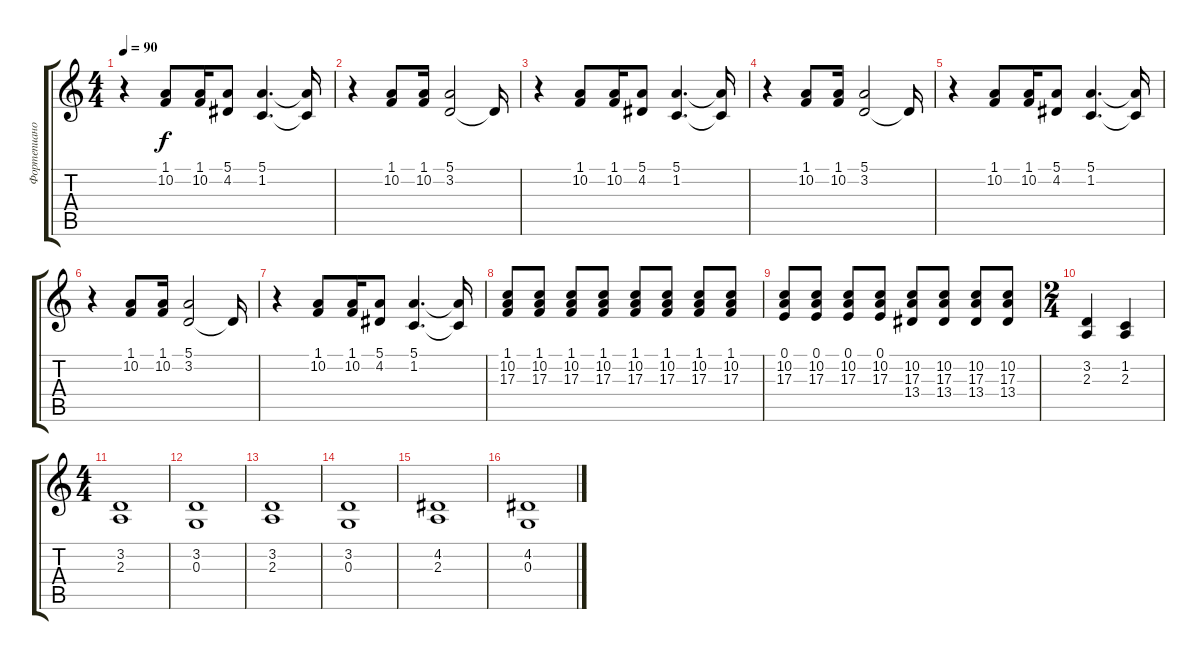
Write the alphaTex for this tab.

\track ("Фортепиано 1" "Фортепиано") {instrument acousticgrandpiano}
\staff {score tabs}
\tuning (E4 B3 G3 D3 A2 E2) {hide}
\ts (4 4)
\tempo 90
\clef g2
\ks c
r.4{dy f} (1.1 10.2).8 (1.1 10.2).16 (5.1 4.2).8 (5.1 1.2).4{d} (5.1{t} 1.2{t}).16 |
r.4 (1.1 10.2).8 (1.1 10.2).16 (5.1 3.2).2 3.2{t}.16 |
r.4 (1.1 10.2).8 (1.1 10.2).16 (5.1 4.2).8 (5.1 1.2).4{d} (5.1{t} 1.2{t}).16 |
r.4 (1.1 10.2).8 (1.1 10.2).16 (5.1 3.2).2 3.2{t}.16 |
r.4 (1.1 10.2).8 (1.1 10.2).16 (5.1 4.2).8 (5.1 1.2).4{d} (5.1{t} 1.2{t}).16 |
r.4 (1.1 10.2).8 (1.1 10.2).16 (5.1 3.2).2 3.2{t}.16 |
r.4 (1.1 10.2).8 (1.1 10.2).16 (5.1 4.2).8 (5.1 1.2).4{d} (5.1{t} 1.2{t}).16 |
(1.1 10.2 17.3).8 (1.1 10.2 17.3).8 (1.1 10.2 17.3).8 (1.1 10.2 17.3).8 (1.1 10.2 17.3).8 (1.1 10.2 17.3).8 (1.1 10.2 17.3).8 (1.1 10.2 17.3).8 |
(0.1 10.2 17.3).8 (0.1 10.2 17.3).8 (0.1 10.2 17.3).8 (0.1 10.2 17.3).8 (10.2 17.3 13.4).8 (10.2 17.3 13.4).8 (10.2 17.3 13.4).8 (10.2 17.3 13.4).8 |
\ts (2 4)
(3.2 2.3).4 (1.2 2.3).4 |
\ts (4 4)
(3.2 2.3).1 |
(3.2 0.3).1 |
(3.2 2.3).1 |
(3.2 0.3).1 |
(4.2 2.3).1 |
(4.2 0.3).1
